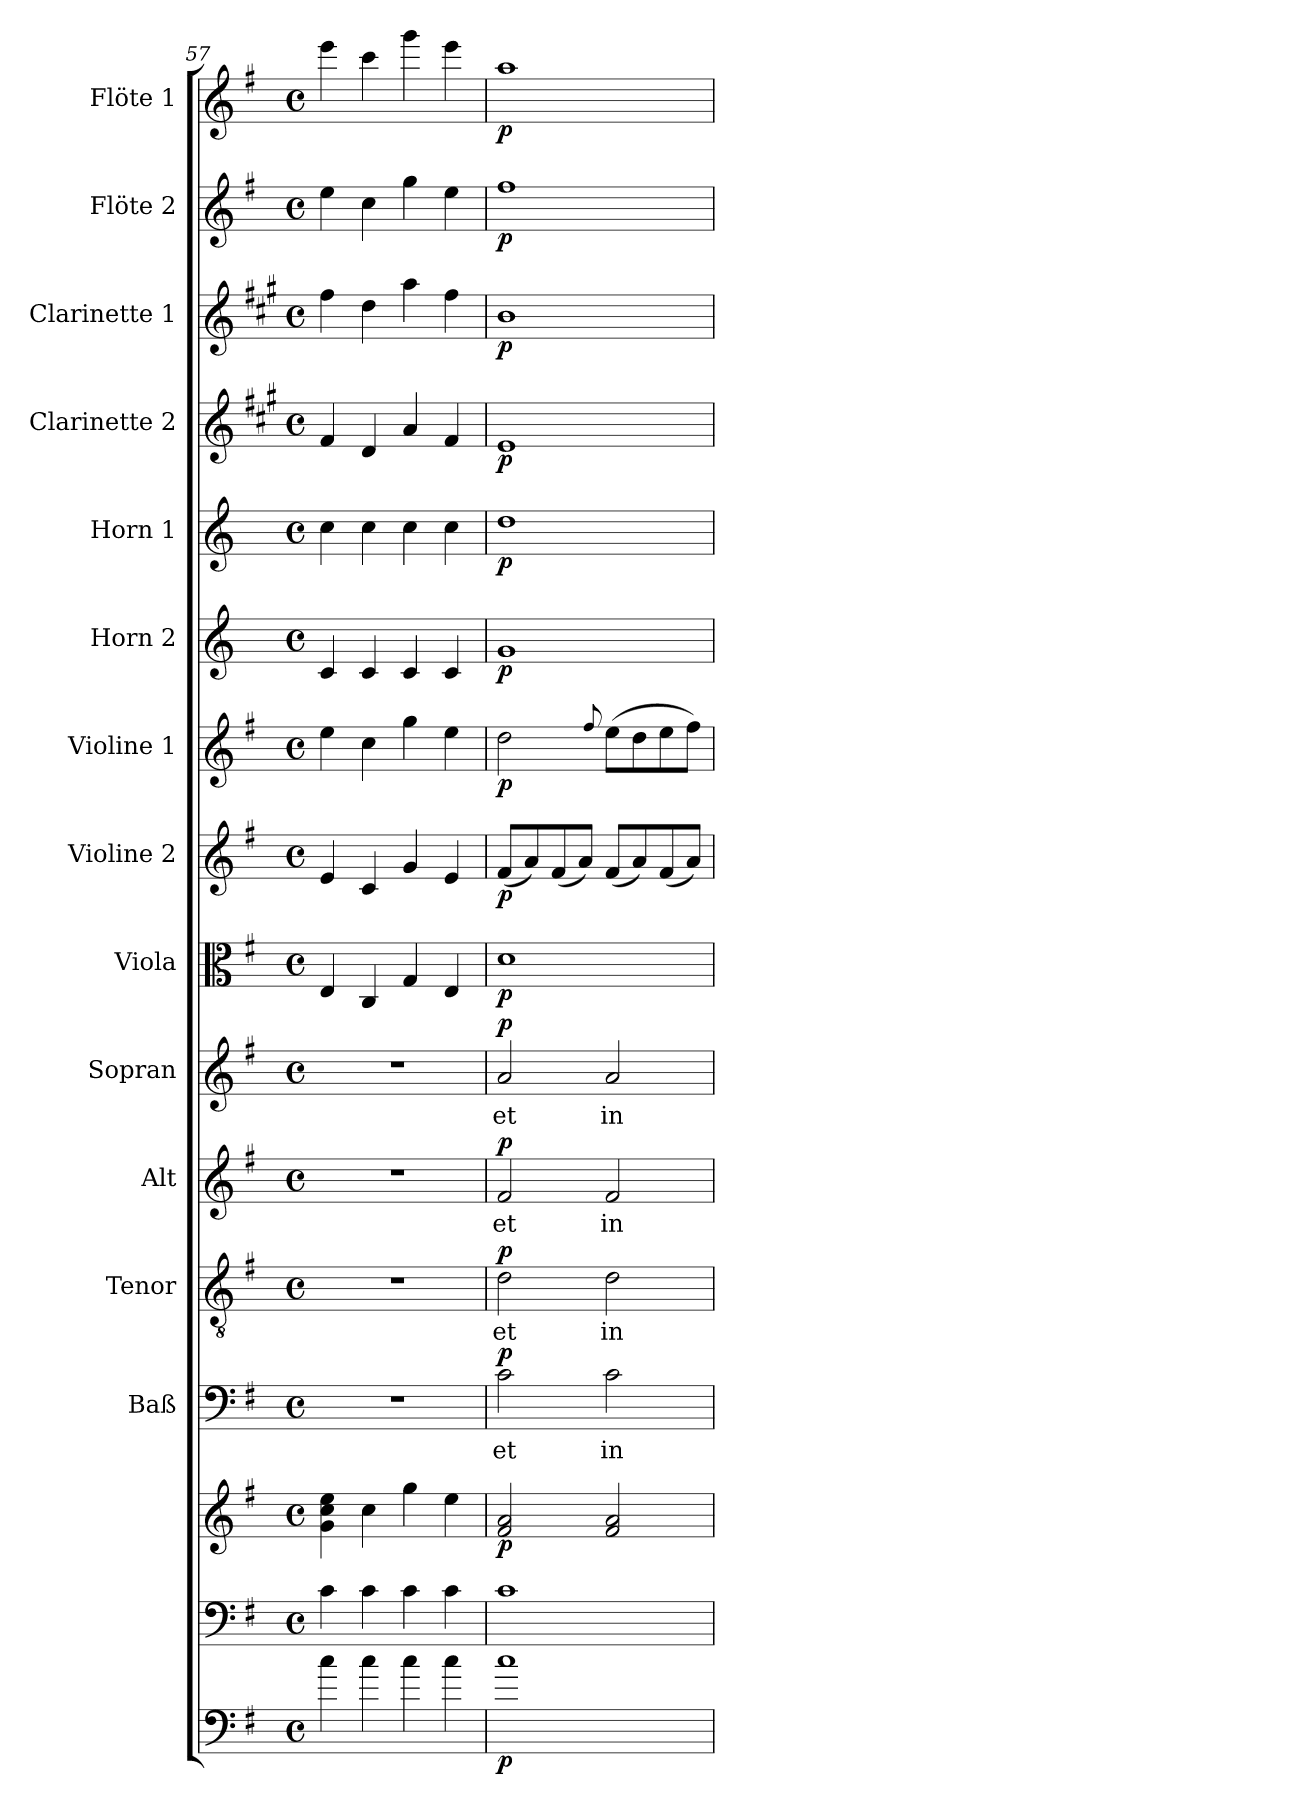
**kern	**dynam	**kern	**kern	**dynam	**kern	**text	**dynam	**kern	**text	**dynam	**kern	**text	**dynam	**kern	**text	**dynam	**kern	**dynam	**kern	**dynam	**kern	**dynam	**kern	**dynam	**kern	**dynam	**kern	**dynam	**kern	**dynam	**kern	**dynam	**kern	**dynam
*part15	*part15	*part14	*part14	*part14	*part13	*part13	*part13	*part12	*part12	*part12	*part11	*part11	*part11	*part10	*part10	*part10	*part9	*part9	*part8	*part8	*part7	*part7	*part6	*part6	*part5	*part5	*part4	*part4	*part3	*part3	*part2	*part2	*part1	*part1
*staff16	*staff16	*staff15	*staff14	*staff14/15	*staff13	*staff13	*staff13	*staff12	*staff12	*staff12	*staff11	*staff11	*staff11	*staff10	*staff10	*staff10	*staff9	*staff9	*staff8	*staff8	*staff7	*staff7	*staff6	*staff6	*staff5	*staff5	*staff4	*staff4	*staff3	*staff3	*staff2	*staff2	*staff1	*staff1
*	*	*	*	*	*I"Baß	*	*	*I"Tenor	*	*	*I"Alt	*	*	*I"Sopran	*	*	*I"Viola	*	*I"Violine 2	*	*I"Violine 1	*	*I"Horn 2	*	*I"Horn 1	*	*I"Clarinette 2	*	*I"Clarinette 1	*	*I"Flöte 2	*	*I"Flöte 1	*
*	*	*	*	*	*I'Baß	*	*	*I'Ten	*	*	*I'Alt	*	*	*I'Sop	*	*	*I'Vla.	*	*I'Vln. 2	*	*I'Vln. 1	*	*I'Hrn. 2	*	*I'Hrn. 1	*	*I'Cl. 2	*	*I'Cl. 1	*	*I'Fl. 2	*	*I'Fl. 1	*
*clefF4	*	*clefF4	*clefG2	*	*clefF4	*	*	*clefGv2	*	*	*clefG2	*	*	*clefG2	*	*	*clefC3	*	*clefG2	*	*clefG2	*	*clefG2	*	*clefG2	*	*clefG2	*	*clefG2	*	*clefG2	*	*clefG2	*
*ITrd7c12	*	*	*	*	*	*	*	*	*	*	*	*	*	*	*	*	*	*	*	*	*	*	*ITrd3c5	*	*ITrd3c5	*	*ITrd1c2	*	*ITrd1c2	*	*	*	*	*
*k[f#]	*	*k[f#]	*k[f#]	*	*k[f#]	*	*	*k[f#]	*	*	*k[f#]	*	*	*k[f#]	*	*	*k[f#]	*	*k[f#]	*	*k[f#]	*	*k[f#]	*	*k[f#]	*	*k[f#]	*	*k[f#]	*	*k[f#]	*	*k[f#]	*
*G:	*	*G:	*G:	*	*G:	*	*	*G:	*	*	*G:	*	*	*G:	*	*	*G:	*	*G:	*	*G:	*	*G:	*	*G:	*	*G:	*	*G:	*	*G:	*	*G:	*
*M4/4	*	*M4/4	*M4/4	*	*M4/4	*	*	*M4/4	*	*	*M4/4	*	*	*M4/4	*	*	*M4/4	*	*M4/4	*	*M4/4	*	*M4/4	*	*M4/4	*	*M4/4	*	*M4/4	*	*M4/4	*	*M4/4	*
*met(c)	*	*met(c)	*met(c)	*	*met(c)	*	*	*met(c)	*	*	*met(c)	*	*	*met(c)	*	*	*met(c)	*	*met(c)	*	*met(c)	*	*met(c)	*	*met(c)	*	*met(c)	*	*met(c)	*	*met(c)	*	*met(c)	*
=57	=57	=57	=57	=57	=57	=57	=57	=57	=57	=57	=57	=57	=57	=57	=57	=57	=57	=57	=57	=57	=57	=57	=57	=57	=57	=57	=57	=57	=57	=57	=57	=57	=57	=57
4c\	.	4c\	4g\ 4cc\ 4ee\	.	1r	.	.	1r	.	.	1r	.	.	1r	.	.	4E/	.	4e/	.	4ee\	.	4G/	.	4g\	.	4e/	.	4ee\	.	4ee\	.	4eee\	.
4c\	.	4c\	4cc\	.	.	.	.	.	.	.	.	.	.	.	.	.	4C/	.	4c/	.	4cc\	.	4G/	.	4g\	.	4c/	.	4cc\	.	4cc\	.	4ccc\	.
4c\	.	4c\	4gg\	.	.	.	.	.	.	.	.	.	.	.	.	.	4G/	.	4g/	.	4gg\	.	4G/	.	4g\	.	4g/	.	4gg\	.	4gg\	.	4ggg\	.
4c\	.	4c\	4ee\	.	.	.	.	.	.	.	.	.	.	.	.	.	4E/	.	4e/	.	4ee\	.	4G/	.	4g\	.	4e/	.	4ee\	.	4ee\	.	4eee\	.
=58	=58	=58	=58	=58	=58	=58	=58	=58	=58	=58	=58	=58	=58	=58	=58	=58	=58	=58	=58	=58	=58	=58	=58	=58	=58	=58	=58	=58	=58	=58	=58	=58	=58	=58
!	!LO:DY:b	!	!	!LO:DY:b	!	!LO:LY:b	!LO:DY:a	!	!LO:LY:b	!LO:DY:a	!	!LO:LY:b	!LO:DY:a	!	!LO:LY:b	!LO:DY:a	!	!LO:DY:b	!	!LO:DY:b	!	!LO:DY:b	!	!LO:DY:b	!	!LO:DY:b	!	!LO:DY:b	!	!LO:DY:b	!	!LO:DY:b	!	!LO:DY:b
1c	p	1c	2f#/ 2a/	p	2c\	et	p	2d\	et	p	2f#/	et	p	2a/	et	p	1d	p	(<8f#/L	p	2dd\	p	1d	p	1a	p	1d	p	1a	p	1ff#	p	1aa	p
.	.	.	.	.	.	.	.	.	.	.	.	.	.	.	.	.	.	.	8a/)	.	.	.	.	.	.	.	.	.	.	.	.	.	.	.
.	.	.	.	.	.	.	.	.	.	.	.	.	.	.	.	.	.	.	(<8f#/	.	.	.	.	.	.	.	.	.	.	.	.	.	.	.
.	.	.	.	.	.	.	.	.	.	.	.	.	.	.	.	.	.	.	8a/J)	.	.	.	.	.	.	.	.	.	.	.	.	.	.	.
.	.	.	.	.	.	.	.	.	.	.	.	.	.	.	.	.	.	.	.	.	8qqff#/	.	.	.	.	.	.	.	.	.	.	.	.	.
!	!	!	!	!	!	!LO:LY:b	!	!	!LO:LY:b	!	!	!LO:LY:b	!	!	!LO:LY:b	!	!	!	!	!	!	!	!	!	!	!	!	!	!	!	!	!	!	!
.	.	.	2f#/ 2a/	.	2c\	in	.	2d\	in	.	2f#/	in	.	2a/	in	.	.	.	(<8f#/L	.	(>8ee\L	.	.	.	.	.	.	.	.	.	.	.	.	.
.	.	.	.	.	.	.	.	.	.	.	.	.	.	.	.	.	.	.	8a/)	.	8dd\	.	.	.	.	.	.	.	.	.	.	.	.	.
.	.	.	.	.	.	.	.	.	.	.	.	.	.	.	.	.	.	.	(<8f#/	.	8ee\	.	.	.	.	.	.	.	.	.	.	.	.	.
.	.	.	.	.	.	.	.	.	.	.	.	.	.	.	.	.	.	.	8a/J)	.	8ff#\J)	.	.	.	.	.	.	.	.	.	.	.	.	.
=	=	=	=	=	=	=	=	=	=	=	=	=	=	=	=	=	=	=	=	=	=	=	=	=	=	=	=	=	=	=	=	=	=	=
*-	*-	*-	*-	*-	*-	*-	*-	*-	*-	*-	*-	*-	*-	*-	*-	*-	*-	*-	*-	*-	*-	*-	*-	*-	*-	*-	*-	*-	*-	*-	*-	*-	*-	*-
